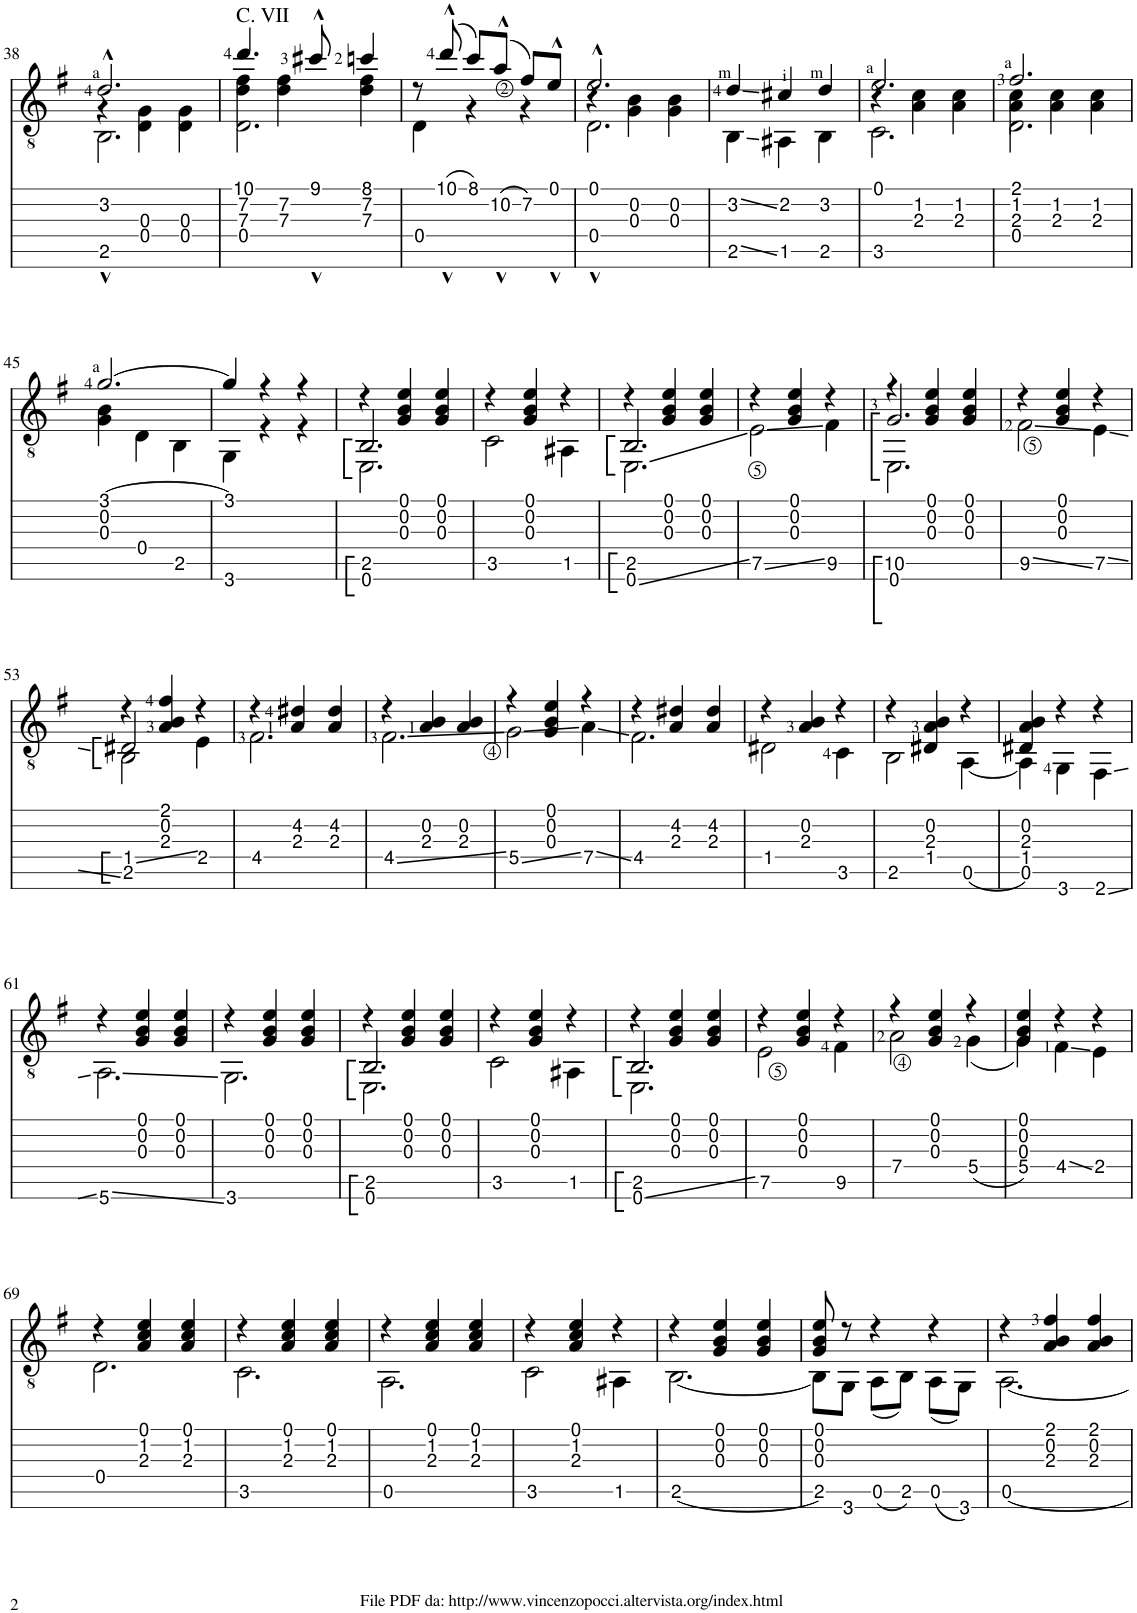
**kern	**kern
*part1	*part1
*staff2	*staff1
*I"Guitar	*
*I'Guit.	*
!!LO:PB:g=z
*	*clefGv2
*k[f#]	*k[f#]
*M3/4	*M3/4
=38	=38
*^	*^
*	*^	*	*^
2.d^^	4r	2.BB	2.d^^/	4r	2.BB\
.	4D 4G	.	.	4D\ 4G\	.
.	4D 4G	.	.	4D\ 4G\	.
=39	=39	=39	=39	=39	=39
!	!	!	!LO:TX:a:t=C. VII	!	!
4.dd	4d 4f#	2.D	4.dd/	4d\ 4f#\	2.D\
.	4d 4f#	.	.	4d\ 4f#\	.
8cc#X^^	.	.	8cc#X^^/	.	.
4ccn	4d 4f#	.	4ccn/	4d\ 4f#\	.
*	*v	*v	*	*	*
*	*	*	*v	*v
=40	=40	=40	=40
8r	4D	8r	4D\
8dd^^	.	(8dd^^/	.
8ccL	4r	8cc/L)	4r
8a^^J	.	(8a^^/J	.
8f#L	4r	8f#/L)	4r
8e^^J	.	8e^^/J	.
=41	=41	=41	=41
*	*^	*	*^
2.e^^	4r	2.D	2.e^^/	4r	2.D\
.	4G 4B	.	.	4G\ 4B\	.
.	4G 4B	.	.	4G\ 4B\	.
*	*v	*v	*	*	*
*	*	*	*v	*v
=42	=42	=42	=42
4d	4BB	4d/	4BB\
4c#	4AA#	4c#X/	4AA#X\
4d	4BB	4d/	4BB\
=43	=43	=43	=43
*	*^	*	*^
2.e	4r	2.C	2.e/	4r	2.C\
.	4A 4c	.	.	4A\ 4c\	.
.	4A 4c	.	.	4A\ 4c\	.
=44	=44	=44	=44	=44	=44
2.f#	4A 4c	2.D	2.f#/	4A\ 4c\	2.D\
.	4A 4c	.	.	4A\ 4c\	.
.	4A 4c	.	.	4A\ 4c\	.
*	*v	*v	*	*	*
*	*	*	*v	*v
!!LO:LB:g=z
=45	=45	=45	=45
[2.g	4G 4B	[2.g/	4G\ 4B\
.	4D	.	4D\
.	4BB	.	4BB\
=46	=46	=46	=46
4g]	4GG	4g/]	4GG\
4r	4r	4r	4r
4r	4r	4r	4r
=47	=47	=47	=47
*	*^	*	*^
4r	2.EE	2.BB	4r	2.EE\	2.BB/
4G 4B 4e	.	.	4G/ 4B/ 4e/	.	.
4G 4B 4e	.	.	4G/ 4B/ 4e/	.	.
*	*v	*v	*	*	*
*	*	*	*v	*v
=48	=48	=48	=48
4r	2C	4r	2C\
4G 4B 4e	.	4G/ 4B/ 4e/	.
4r	4AA#X	4r	4AA#X\
=49	=49	=49	=49
*	*^	*	*^
4r	2.EE	2.BB	4r	2.EE\	2.BB/
4G 4B 4e	.	.	4G/ 4B/ 4e/	.	.
4G 4B 4e	.	.	4G/ 4B/ 4e/	.	.
*	*v	*v	*	*	*
*	*	*	*v	*v
=50	=50	=50	=50
4r	2E	4r	2E\
4G 4B 4e	.	4G/ 4B/ 4e/	.
4r	4F#	4r	4F#\
=51	=51	=51	=51
*	*^	*	*^
4r	2.EE	2.G	4r	2.EE\	2.G/
4G 4B 4e	.	.	4G/ 4B/ 4e/	.	.
4G 4B 4e	.	.	4G/ 4B/ 4e/	.	.
*	*v	*v	*	*	*
*	*	*	*v	*v
=52	=52	=52	=52
4r	2F#	4r	2F#\
4G 4B 4e	.	4G/ 4B/ 4e/	.
4r	4E	4r	4E\
!!LO:LB:g=z
=53	=53	=53	=53
*	*^	*	*^
4r	2BB	2D#X	4r	2BB\	2D#X/
4A 4B 4f#	.	.	4A/ 4B/ 4f#/	.	.
4r	4E	4ryy	4r	4E\	4ryy
*	*v	*v	*	*	*
*	*	*	*v	*v
=54	=54	=54	=54
4r	2.F#	4r	2.F#\
4A 4d#X	.	4A/ 4d#X/	.
4A 4d#	.	4A/ 4d#/	.
=55	=55	=55	=55
4r	2.F#	4r	2.F#\
4A 4B	.	4A/ 4B/	.
4A 4B	.	4A/ 4B/	.
=56	=56	=56	=56
4r	2G	4r	2G\
4G 4B 4e	.	4G/ 4B/ 4e/	.
4r	4A	4r	4A\
=57	=57	=57	=57
4r	2.F#	4r	2.F#\
4A 4d#X	.	4A/ 4d#X/	.
4A 4d#	.	4A/ 4d#/	.
=58	=58	=58	=58
4r	2D#X	4r	2D#X\
4A 4B	.	4A/ 4B/	.
4r	4C	4r	4C\
=59	=59	=59	=59
4r	2BB	4r	2BB\
4D#X 4A 4B	.	4D#X/ 4A/ 4B/	.
4r	[4AA	4r	[4AA\
=60	=60	=60	=60
4D#X 4A 4B	4AA]	4D#X/ 4A/ 4B/	4AA\]
4r	4GG	4r	4GG\
4r	4FF#	4r	4FF#\
!!LO:LB:g=z	!!
=61	=61	=61	=61
4r	2.AA	4r	2.AA\
4G 4B 4e	.	4G/ 4B/ 4e/	.
4G 4B 4e	.	4G/ 4B/ 4e/	.
=62	=62	=62	=62
4r	2.GG	4r	2.GG\
4G 4B 4e	.	4G/ 4B/ 4e/	.
4G 4B 4e	.	4G/ 4B/ 4e/	.
=63	=63	=63	=63
*	*^	*	*^
4r	2.EE	2.BB	4r	2.EE\	2.BB/
4G 4B 4e	.	.	4G/ 4B/ 4e/	.	.
4G 4B 4e	.	.	4G/ 4B/ 4e/	.	.
*	*v	*v	*	*	*
*	*	*	*v	*v
=64	=64	=64	=64
4r	2C	4r	2C\
4G 4B 4e	.	4G/ 4B/ 4e/	.
4r	4AA#X	4r	4AA#X\
=65	=65	=65	=65
*	*^	*	*^
4r	2.EE	2.BB	4r	2.EE\	2.BB/
4G 4B 4e	.	.	4G/ 4B/ 4e/	.	.
4G 4B 4e	.	.	4G/ 4B/ 4e/	.	.
*	*v	*v	*	*	*
*	*	*	*v	*v
=66	=66	=66	=66
4r	2E	4r	2E\
4G 4B 4e	.	4G/ 4B/ 4e/	.
4r	4F#	4r	4F#\
=67	=67	=67	=67
4r	2A	4r	2A\
4G 4B 4e	.	4G/ 4B/ 4e/	.
4r	4G	4r	(4G\
=68	=68	=68	=68
4G 4B 4e	4G	4G/ 4B/ 4e/	4G\)
4r	4F#	4r	4F#\
4r	4E	4r	4E\
!!LO:LB:g=z	!!
=69	=69	=69	=69
4r	2.D	4r	2.D\
4A 4c 4e	.	4A/ 4c/ 4e/	.
4A 4c 4e	.	4A/ 4c/ 4e/	.
=70	=70	=70	=70
4r	2.C	4r	2.C\
4A 4c 4e	.	4A/ 4c/ 4e/	.
4A 4c 4e	.	4A/ 4c/ 4e/	.
=71	=71	=71	=71
4r	2.AA	4r	2.AA\
4A 4c 4e	.	4A/ 4c/ 4e/	.
4A 4c 4e	.	4A/ 4c/ 4e/	.
=72	=72	=72	=72
4r	2C	4r	2C\
4A 4c 4e	.	4A/ 4c/ 4e/	.
4r	4AA#	4r	4AA#X\
=73	=73	=73	=73
4r	[2.BB	4r	[2.BB\
4G 4B 4e	.	4G/ 4B/ 4e/	.
4G 4B 4e	.	4G/ 4B/ 4e/	.
=74	=74	=74	=74
8G 8B 8e	8BBL]	8G/ 8B/ 8e/	8BB\L]
8r	8GGJ	8r	8GG\J
4r	8AAL	4r	(8AA\L
.	8BBJ	.	8BB\J)
4r	8AAL	4r	(8AA\L
.	8GGJ	.	8GG\J)
=75	=75	=75	=75
4r	[2.AA	4r	[2.AA\
4A 4B 4f#	.	4A/ 4B/ 4f#/	.
4A 4B 4f#	.	4A/ 4B/ 4f#/	.
*v	*v	*	*
*	*v	*v
=	=
*-	*-
